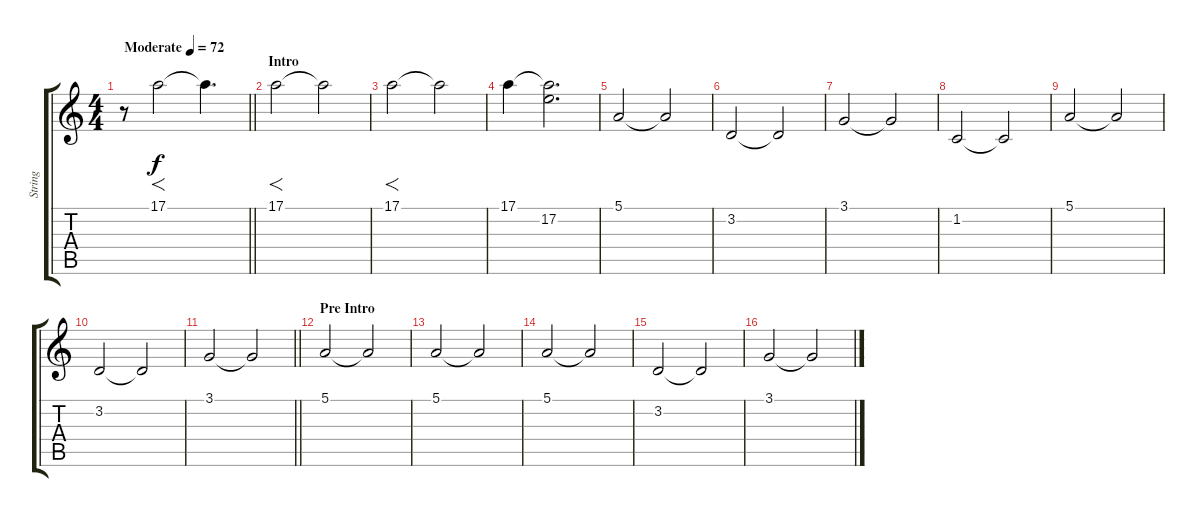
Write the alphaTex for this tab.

\track ("String" "String") {instrument stringensemble1}
\staff {score tabs}
\tuning (E4 B3 G3 D3 A2 E2) {hide}
\ts (4 4)
\tempo (72 "Moderate")
\clef g2
\barLineRight lightlight
\ks c
r.8{dy f instrument stringensemble1} 17.1.2{f} 17.1{t}.4{d} |
\section ("" "Intro")
17.1.2{f} 17.1{t}.2 |
17.1.2{f} 17.1{t}.2 |
17.1.4 (17.1{t} 17.2).2{d} |
5.1.2{volume 5} 5.1{t}.2 |
3.2.2 3.2{t}.2 |
3.1.2 3.1{t}.2 |
1.2.2 1.2{t}.2 |
5.1.2 5.1{t}.2 |
3.2.2 3.2{t}.2 |
\barLineRight lightlight
3.1.2 3.1{t}.2 |
\section ("" "Pre Intro")
5.1.2 5.1{t}.2 |
5.1.2 5.1{t}.2 |
5.1.2 5.1{t}.2 |
3.2.2 3.2{t}.2 |
3.1.2 3.1{t}.2
